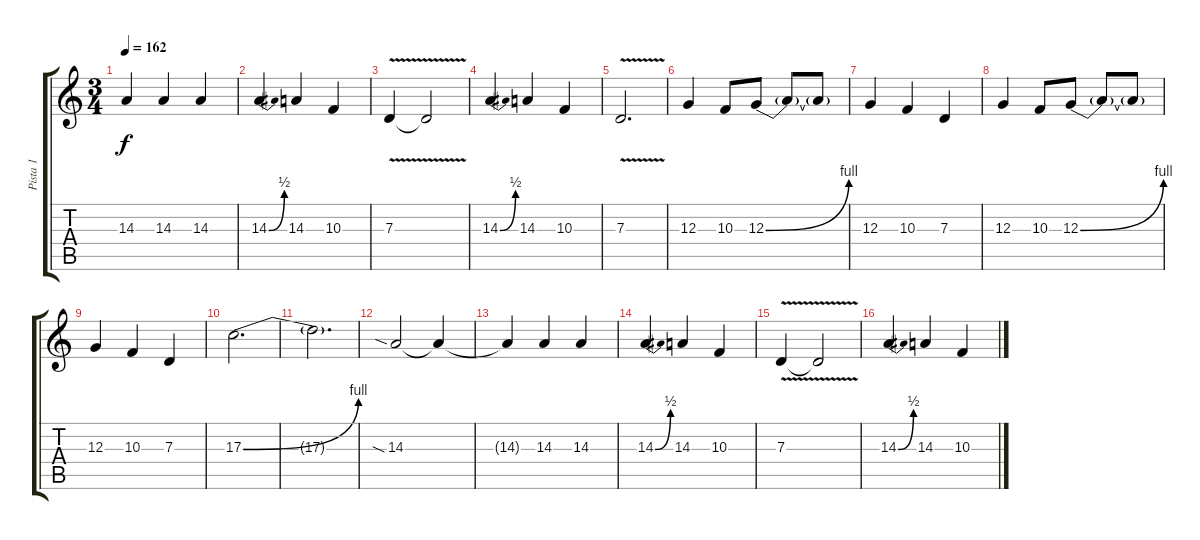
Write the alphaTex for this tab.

\track ("Pista 1" "Pista 1") {instrument clarinet}
\staff {score tabs}
\tuning (E4 B3 G3 D3 A2 D2) {hide}
\ts (3 4)
\tempo 162
\clef g2
\ks c
14.3{t}.4{dy f} 14.3.4 14.3.4 |
14.3{be (bend 0 0 60 2)}.4 14.3.4 10.3.4 |
7.3{v}.4 7.3{t}.2 |
14.3{be (bend 0 0 60 2)}.4 14.3.4 10.3.4 |
7.3{v}.2{d} |
12.3.4 10.3.8 12.3{be (bend 0 0 60 4)}.8 12.3{t}.8 12.3{t}.8 |
12.3.4 10.3.4 7.3.4 |
12.3.4 10.3.8 12.3{be (bend 0 0 60 4)}.8 12.3{t}.8 12.3{t}.8 |
12.3.4 10.3.4 7.3.4 |
17.3{be (bend 0 0 60 4)}.2{d} |
17.3{t}.2{d} |
14.3{sia}.2 14.3{t}.4 |
14.3{t}.4 14.3.4 14.3.4 |
14.3{be (bend 0 0 60 2)}.4 14.3.4 10.3.4 |
7.3{v}.4 7.3{t}.2 |
14.3{be (bend 0 0 60 2)}.4 14.3.4 10.3.4
